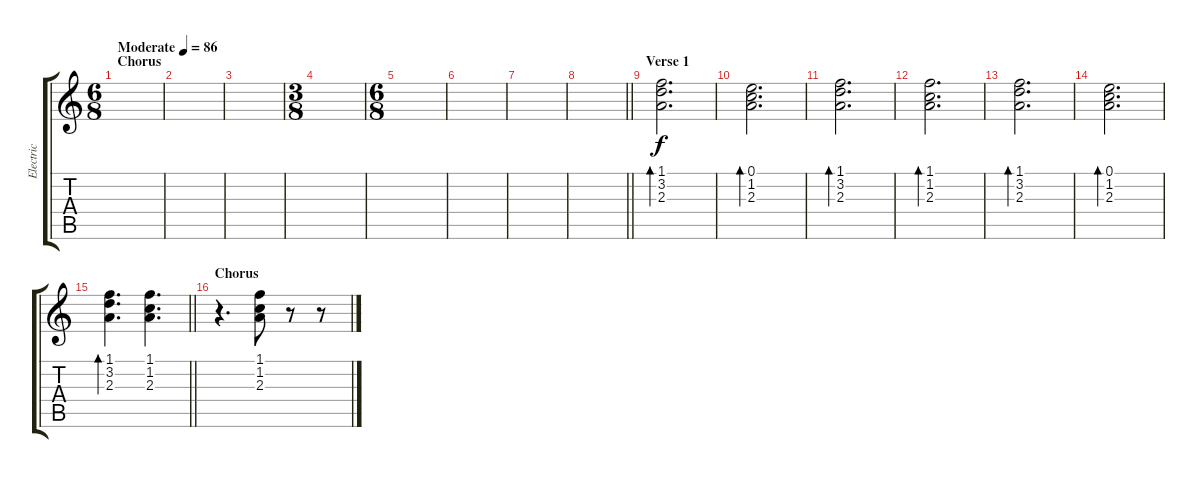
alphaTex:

\track ("Electric" "Electric") {instrument overdrivenguitar}
\staff {score tabs}
\tuning (E4 B3 G3 D3 A2 E2) {hide}
\ts (6 8)
\section ("" "Chorus")
\tempo (86 "Moderate")
\clef g2
\ks c
|
|
|
\ts (3 8)
|
\ts (6 8)
|
|
|
\barLineRight lightlight
|
\section ("" "Verse 1")
(1.1 3.2 2.3).2{d bd 240} |
(0.1 1.2 2.3).2{d bd 240} |
(1.1 3.2 2.3).2{d bd 240} |
(1.1 1.2 2.3).2{d bd 240} |
(1.1 3.2 2.3).2{d bd 240} |
(0.1 1.2 2.3).2{d bd 240} |
\barLineRight lightlight
(1.1 3.2 2.3).4{d bd 240} (1.1 1.2 2.3).4{d} |
\section ("" "Chorus")
r.4{d} (1.1 1.2 2.3).8 r.8 r.8
